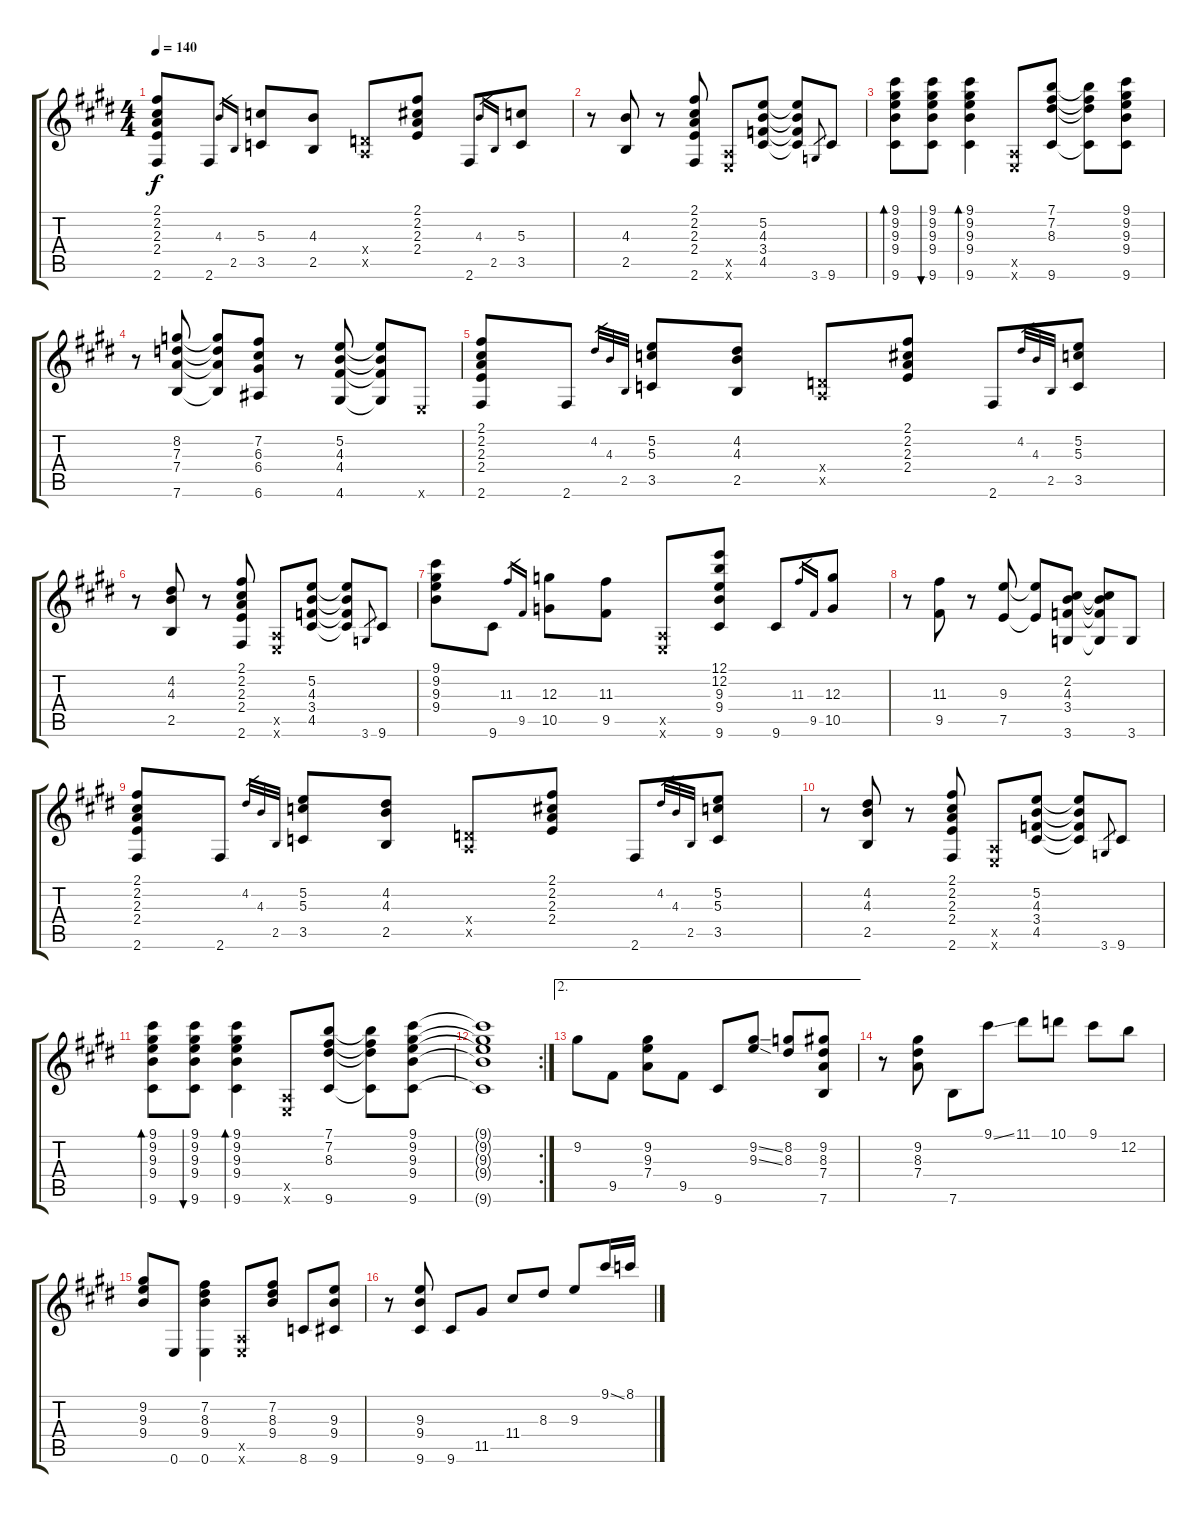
\track "" {instrument acousticguitarsteel}
\staff {score tabs}
\tuning (E4 B3 G3 D3 A2 E2) {hide}
\ts (4 4)
\tempo 140
\clef g2
\ks e
(2.1 2.2 2.3 2.4 2.6).8{dy f} 2.6.8 4.3.16{gr} 2.5.16{gr} (5.3 3.5).8 (4.3 2.5).8 (0.4{x} 0.5{x}).8 (2.1 2.2 2.3 2.4).8 2.6.8 4.3.16{gr} 2.5.16{gr} (5.3 3.5).8 |
r.8 (4.3 2.5).8 r.8 (2.1 2.2 2.3 2.4 2.6).8 (0.5{x} 0.6{x}).8 (5.2 4.3 3.4 4.5).8 (5.2{t} 4.3{t} 3.4{t} 4.5{t}).8 3.6.8{gr} 9.6.8 |
(9.1 9.2 9.3 9.4 9.6).8{bd 60} (9.1 9.2 9.3 9.4 9.6).8{bu 60} (9.1 9.2 9.3 9.4 9.6).4{bd 60} (0.5{x} 0.6{x}).8 (7.1 7.2 8.3 9.6).8 (7.1{t} 7.2{t} 8.3{t} 9.6{t}).8 (9.1 9.2 9.3 9.4 9.6).8 |
r.8 (8.2 7.3 7.4 7.6).8 (8.2{t} 7.3{t} 7.4{t} 7.6{t}).8 (7.2 6.3 6.4 6.6).8 r.8 (5.2 4.3 4.4 4.6).8 (5.2{t} 4.3{t} 4.4{t} 4.6{t}).8 0.6{x}.8 |
(2.1 2.2 2.3 2.4 2.6).8 2.6.8 4.2.32{gr} 4.3.32{gr} 2.5.32{gr} (5.2 5.3 3.5).8 (4.2 4.3 2.5).8 (0.4{x} 0.5{x}).8 (2.1 2.2 2.3 2.4).8 2.6.8 4.2.32{gr} 4.3.32{gr} 2.5.32{gr} (5.2 5.3 3.5).8 |
r.8 (4.2 4.3 2.5).8 r.8 (2.1 2.2 2.3 2.4 2.6).8 (0.5{x} 0.6{x}).8 (5.2 4.3 3.4 4.5).8 (5.2{t} 4.3{t} 3.4{t} 4.5{t}).8 3.6.8{gr} 9.6.8 |
(9.1 9.2 9.3 9.4).8 9.6.8 11.3.16{gr} 9.5.16{gr} (12.3 10.5).8 (11.3 9.5).8 (0.5{x} 0.6{x}).8 (12.1 12.2 9.3 9.4 9.6).8 9.6.8 11.3.16{gr} 9.5.16{gr} (12.3 10.5).8 |
r.8 (11.3 9.5).8 r.8 (9.3 7.5).8 (9.3{t} 7.5{t}).8 (2.2 4.3 3.4 3.6).8 (2.2{t} 4.3{t} 3.4{t} 3.6{t}).8 3.6.8 |
(2.1 2.2 2.3 2.4 2.6).8 2.6.8 4.2.32{gr} 4.3.32{gr} 2.5.32{gr} (5.2 5.3 3.5).8 (4.2 4.3 2.5).8 (0.4{x} 0.5{x}).8 (2.1 2.2 2.3 2.4).8 2.6.8 4.2.32{gr} 4.3.32{gr} 2.5.32{gr} (5.2 5.3 3.5).8 |
r.8 (4.2 4.3 2.5).8 r.8 (2.1 2.2 2.3 2.4 2.6).8 (0.5{x} 0.6{x}).8 (5.2 4.3 3.4 4.5).8 (5.2{t} 4.3{t} 3.4{t} 4.5{t}).8 3.6.8{gr} 9.6.8 |
(9.1 9.2 9.3 9.4 9.6).8{bd 60} (9.1 9.2 9.3 9.4 9.6).8{bu 60} (9.1 9.2 9.3 9.4 9.6).4{bd 60} (0.5{x} 0.6{x}).8 (7.1 7.2 8.3 9.6).8 (7.1{t} 7.2{t} 8.3{t} 9.6{t}).8 (9.1 9.2 9.3 9.4 9.6).8 |
\rc 2
(9.1{t} 9.2{t} 9.3{t} 9.4{t} 9.6{t}).1 |
\ae 2
9.2.8 9.5.8 (9.2 9.3 7.4).8 9.5.8 9.6.8 (9.2{ss} 9.3{ss}).8 (8.2 8.3).8 (9.2 8.3 7.4 7.6).8 |
r.8 (9.2 8.3 7.4).8 7.6.8 9.1{ss}.8 11.1.8 10.1.8 9.1.8 12.2.8 |
(9.2 9.3 9.4).8{beam Up} 0.6.8 (7.2 8.3 9.4 0.6).4{beam Down} (0.5{x} 0.6{x}).8 (7.2 8.3 9.4).8 8.6.8 (9.3 9.4 9.6).8 |
r.8{beam Up} (9.3 9.4 9.6).8{beam Up beam split} 9.6.8{beam Up} 11.5.8{beam Up beam split} 11.4.8{beam Up beam merge} 8.3.8{beam Up beam split} 9.3.8{beam Up beam merge} 9.1{ss}.16{beam Up} 8.1.16{beam Up}
